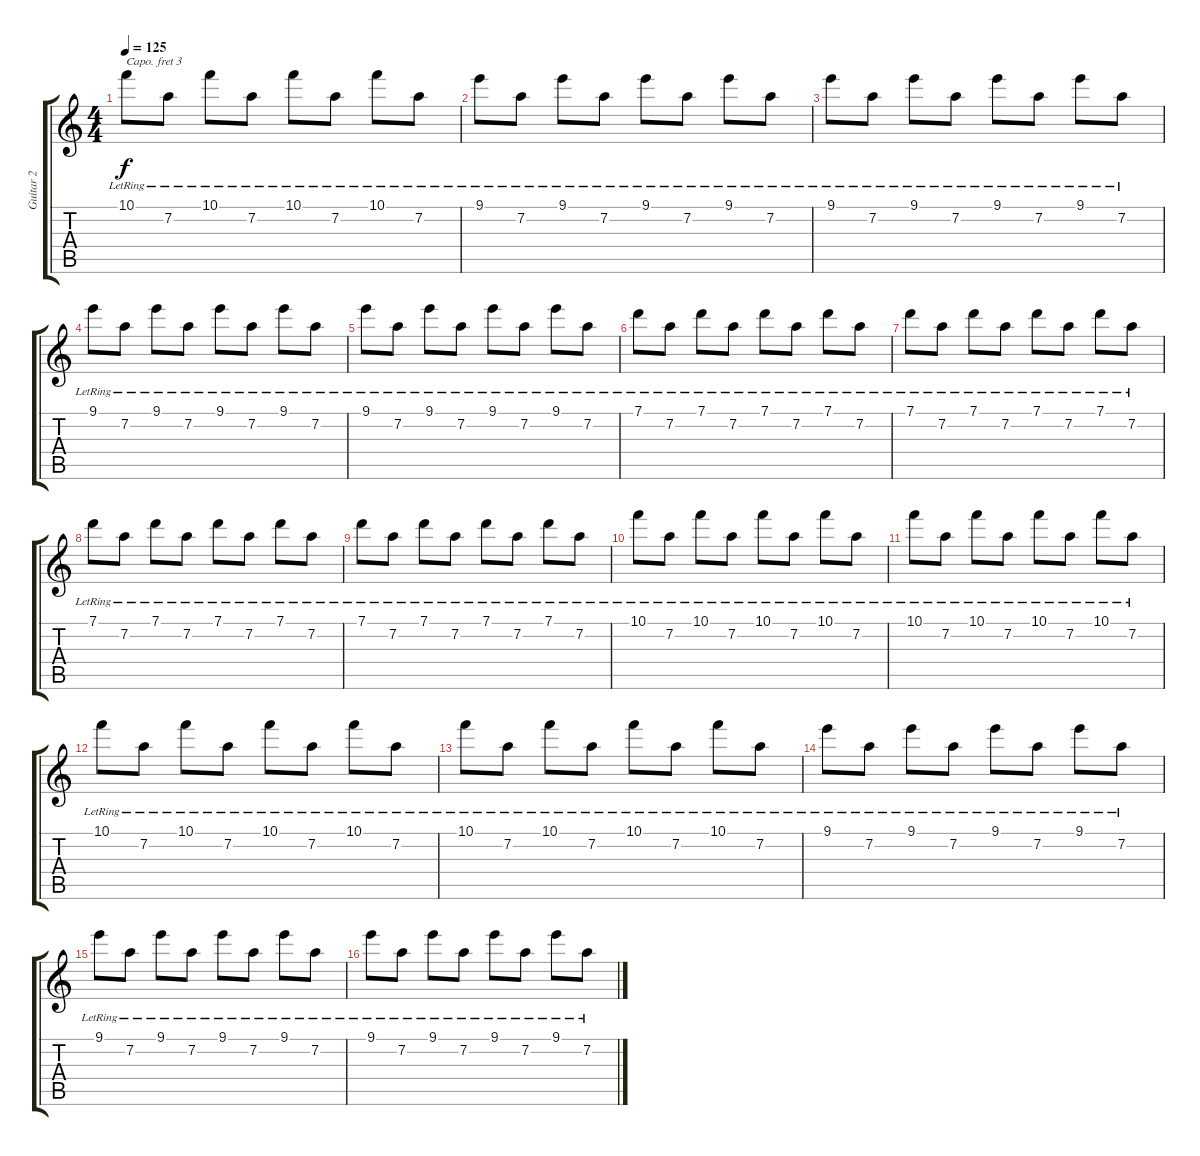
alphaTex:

\track ("Guitar 2" "Guitar 2") {instrument acousticguitarsteel}
\staff {score tabs}
\capo 3
\tuning (E4 B3 G3 D3 A2 E2) {hide}
\ts (4 4)
\tempo 125
\clef g2
\ks c
10.1{lr}.8{dy f} 7.2{lr}.8 10.1{lr}.8 7.2{lr}.8 10.1{lr}.8 7.2{lr}.8 10.1{lr}.8 7.2{lr}.8 |
9.1{lr}.8 7.2{lr}.8 9.1{lr}.8 7.2{lr}.8 9.1{lr}.8 7.2{lr}.8 9.1{lr}.8 7.2{lr}.8 |
9.1{lr}.8 7.2{lr}.8 9.1{lr}.8 7.2{lr}.8 9.1{lr}.8 7.2{lr}.8 9.1{lr}.8 7.2{lr}.8 |
9.1{lr}.8 7.2{lr}.8 9.1{lr}.8 7.2{lr}.8 9.1{lr}.8 7.2{lr}.8 9.1{lr}.8 7.2{lr}.8 |
9.1{lr}.8 7.2{lr}.8 9.1{lr}.8 7.2{lr}.8 9.1{lr}.8 7.2{lr}.8 9.1{lr}.8 7.2{lr}.8 |
7.1{lr}.8 7.2{lr}.8 7.1{lr}.8 7.2{lr}.8 7.1{lr}.8 7.2{lr}.8 7.1{lr}.8 7.2{lr}.8 |
7.1{lr}.8 7.2{lr}.8 7.1{lr}.8 7.2{lr}.8 7.1{lr}.8 7.2{lr}.8 7.1{lr}.8 7.2{lr}.8 |
7.1{lr}.8 7.2{lr}.8 7.1{lr}.8 7.2{lr}.8 7.1{lr}.8 7.2{lr}.8 7.1{lr}.8 7.2{lr}.8 |
7.1{lr}.8 7.2{lr}.8 7.1{lr}.8 7.2{lr}.8 7.1{lr}.8 7.2{lr}.8 7.1{lr}.8 7.2{lr}.8 |
10.1{lr}.8 7.2{lr}.8 10.1{lr}.8 7.2{lr}.8 10.1{lr}.8 7.2{lr}.8 10.1{lr}.8 7.2{lr}.8 |
10.1{lr}.8 7.2{lr}.8 10.1{lr}.8 7.2{lr}.8 10.1{lr}.8 7.2{lr}.8 10.1{lr}.8 7.2{lr}.8 |
10.1{lr}.8 7.2{lr}.8 10.1{lr}.8 7.2{lr}.8 10.1{lr}.8 7.2{lr}.8 10.1{lr}.8 7.2{lr}.8 |
10.1{lr}.8 7.2{lr}.8 10.1{lr}.8 7.2{lr}.8 10.1{lr}.8 7.2{lr}.8 10.1{lr}.8 7.2{lr}.8 |
9.1{lr}.8 7.2{lr}.8 9.1{lr}.8 7.2{lr}.8 9.1{lr}.8 7.2{lr}.8 9.1{lr}.8 7.2{lr}.8 |
9.1{lr}.8 7.2{lr}.8 9.1{lr}.8 7.2{lr}.8 9.1{lr}.8 7.2{lr}.8 9.1{lr}.8 7.2{lr}.8 |
9.1{lr}.8 7.2{lr}.8 9.1{lr}.8 7.2{lr}.8 9.1{lr}.8 7.2{lr}.8 9.1{lr}.8 7.2{lr}.8
